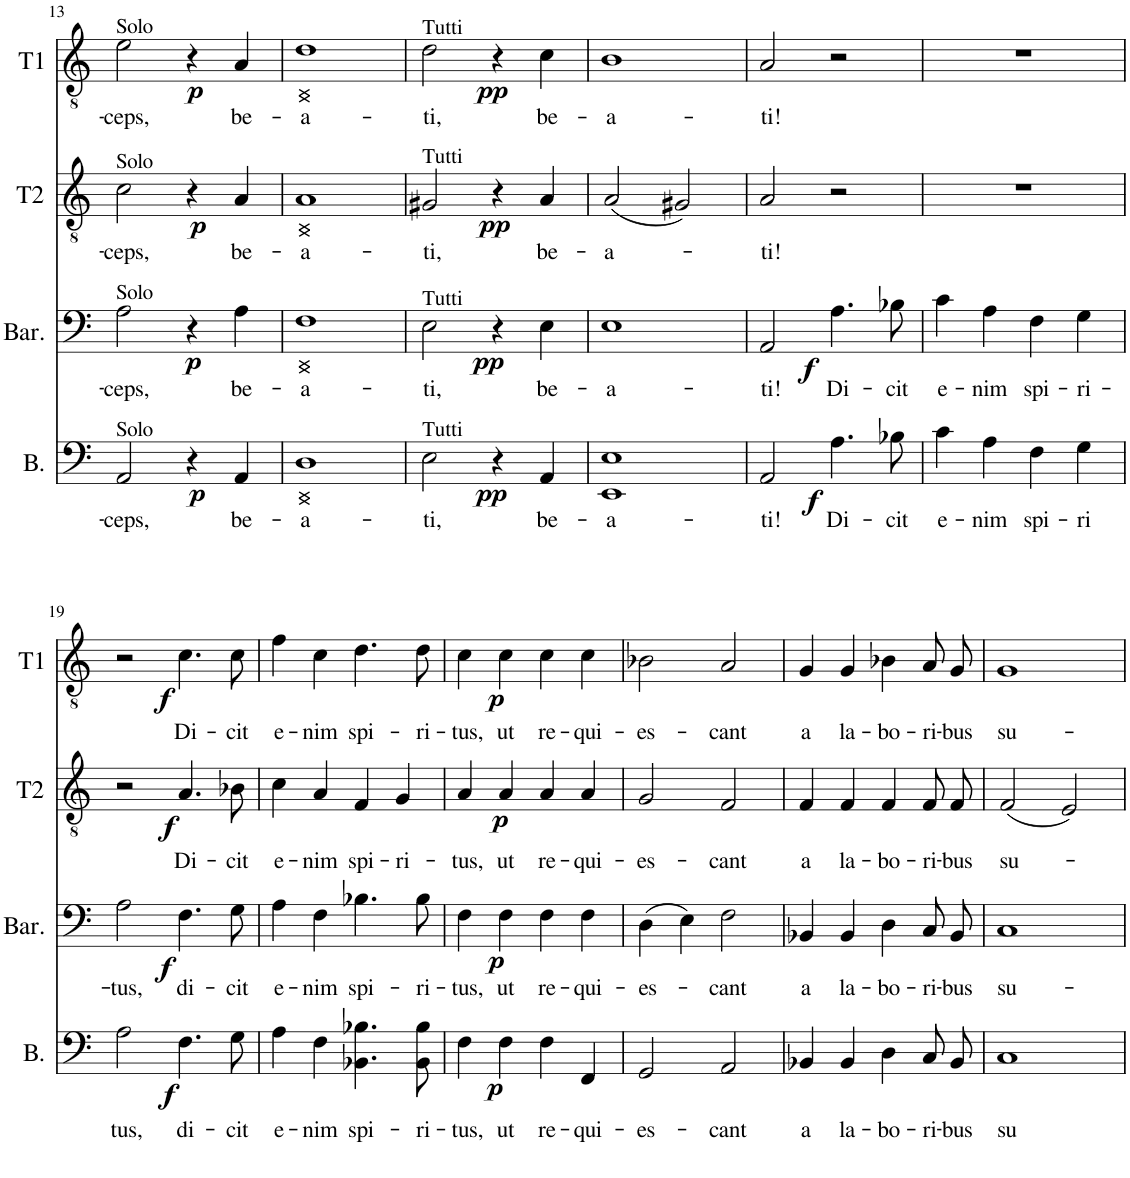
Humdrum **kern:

**kern	**text	**dynam	**kern	**text	**dynam	**kern	**text	**dynam	**kern	**text	**dynam
*part4	*part4	*part4	*part3	*part3	*part3	*part2	*part2	*part2	*part1	*part1	*part1
*staff4	*staff4	*staff4	*staff3	*staff3	*staff3	*staff2	*staff2	*staff2	*staff1	*staff1	*staff1
*I"Bass	*	*	*I"Baritone	*	*	*I"Tenor	*	*	*I"Tenor	*	*
*I'B.	*	*	*I'Bar.	*	*	*I'T2	*	*	*I'T1	*	*
!!LO:PB:g=z
*clefF4	*	*	*clefF4	*	*	*clefGv2	*	*	*clefGv2	*	*
*Trd7c12	*	*	*	*	*	*	*	*	*	*	*
*k[]	*	*	*k[]	*	*	*k[]	*	*	*k[]	*	*
*M4/4	*	*	*M4/4	*	*	*M4/4	*	*	*M4/4	*	*
*met(c)	*	*	*met(c)	*	*	*met(c)	*	*	*met(c)	*	*
=13	=13	=13	=13	=13	=13	=13	=13	=13	=13	=13	=13
!	!	!	!	!	!	!	!	!	!LO:TX:a:t=Solo	!	!
!	!	!	!	!	!	!LO:TX:a:t=Solo	!	!	!	!	!
!	!	!	!LO:TX:a:t=Solo	!	!	!	!	!	!	!	!
!LO:TX:a:t=Solo	!	!	!	!	!	!	!	!	!	!	!
!	!LO:LY:b	!	!	!LO:LY:b	!	!	!LO:LY:b	!	!	!LO:LY:b	!
2AA/	-ceps,	.	2A\	-ceps,	.	2c\	-ceps,	.	2e\	-ceps,	.
4r	.	.	4r	.	.	4r	.	.	4r	.	.
!	!LO:LY:b	!LO:DY:b	!	!LO:LY:b	!LO:DY:b	!	!LO:LY:b	!LO:DY:b	!	!LO:LY:b	!LO:DY:b
4AA/	be-	p	4A\	be-	p	4A/	be-	p	4A/	be-	p
=14	=14	=14	=14	=14	=14	=14	=14	=14	=14	=14	=14
!	!LO:LY:b	!LO:HP:b	!	!	!	!	!	!	!	!	!
!	!	!LO:HP:n=1:b	!	!LO:LY:b	!LO:HP:b	!	!	!	!	!	!
!	!	!	!	!	!LO:HP:n=1:b	!	!LO:LY:b	!LO:HP:b	!	!	!
!	!	!	!	!	!	!	!	!LO:HP:n=1:b	!	!LO:LY:b	!LO:HP:b
!	!	!	!	!	!	!	!	!	!	!	!LO:HP:n=1:b
1D	-a-	< >	1F	-a-	< >	1A	-a-	< >	1d	-a-	< >
.	.	[	.	.	[	.	.	[	.	.	[
=15	=15	=15	=15	=15	=15	=15	=15	=15	=15	=15	=15
!	!	!	!	!	!	!	!	!	!LO:TX:a:t=Tutti	!	!
!	!	!	!	!	!	!LO:TX:a:t=Tutti	!	!	!	!	!
!	!	!	!LO:TX:a:t=Tutti	!	!	!	!	!	!	!	!
!LO:TX:a:t=Tutti	!	!	!	!	!	!	!	!	!	!	!
!	!LO:LY:b	!	!	!LO:LY:b	!	!	!LO:LY:b	!	!	!LO:LY:b	!
2E\	-ti,	.	2E\	-ti,	.	2G#X/	-ti,	.	2d\	-ti,	.
4r	.	]	4r	.	]	4r	.	]	4r	.	]
!	!LO:LY:b	!LO:DY:b	!	!LO:LY:b	!LO:DY:b	!	!LO:LY:b	!LO:DY:b	!	!LO:LY:b	!LO:DY:b
4AA/	be-	pp	4E\	be-	pp	4A/	be-	pp	4c\	be-	pp
=16	=16	=16	=16	=16	=16	=16	=16	=16	=16	=16	=16
!	!LO:LY:b	!	!	!LO:LY:b	!	!	!LO:LY:b	!	!	!LO:LY:b	!
1EE 1E	-a-	.	1E	-a-	.	(2A/	-a-	.	1B	-a-	.
.	.	.	.	.	.	2G#X/)	.	.	.	.	.
=17	=17	=17	=17	=17	=17	=17	=17	=17	=17	=17	=17
!	!LO:LY:b	!	!	!LO:LY:b	!	!	!LO:LY:b	!	!	!LO:LY:b	!
2AA/	-ti!	.	2AA/	-ti!	.	2A/	-ti!	.	2A/	-ti!	.
!	!LO:LY:b	!LO:DY:b	!	!LO:LY:b	!LO:DY:b	!	!	!	!	!	!
4.A\	Di-	f	4.A\	Di-	f	2r	.	.	2r	.	.
!	!LO:LY:b	!	!	!LO:LY:b	!	!	!	!	!	!	!
8B-X\	-cit	.	8B-X\	-cit	.	.	.	.	.	.	.
=18	=18	=18	=18	=18	=18	=18	=18	=18	=18	=18	=18
!	!LO:LY:b	!	!	!LO:LY:b	!	!	!	!	!	!	!
4c\	e-	.	4c\	e-	.	1r	.	.	1r	.	.
!	!LO:LY:b	!	!	!LO:LY:b	!	!	!	!	!	!	!
4A\	-nim	.	4A\	-nim	.	.	.	.	.	.	.
!	!LO:LY:b	!	!	!LO:LY:b	!	!	!	!	!	!	!
4F\	spi-	.	4F\	spi-	.	.	.	.	.	.	.
!	!LO:LY:b	!	!	!LO:LY:b	!	!	!	!	!	!	!
4G\	-ri	.	4G\	-ri-	.	.	.	.	.	.	.
!!LO:LB:g=z
=19	=19	=19	=19	=19	=19	=19	=19	=19	=19	=19	=19
!	!LO:LY:b	!	!	!LO:LY:b	!	!	!	!	!	!	!
2A\	-tus,	.	2A\	-tus,	.	2r	.	.	2r	.	.
!	!LO:LY:b	!LO:DY:b	!	!LO:LY:b	!LO:DY:b	!	!LO:LY:b	!LO:DY:b	!	!LO:LY:b	!LO:DY:b
4.F\	di-	f	4.F\	di-	f	4.A/	Di-	f	4.c\	Di-	f
!	!LO:LY:b	!	!	!LO:LY:b	!	!	!LO:LY:b	!	!	!LO:LY:b	!
8G\	-cit	.	8G\	-cit	.	8B-X\	-cit	.	8c\	-cit	.
=20	=20	=20	=20	=20	=20	=20	=20	=20	=20	=20	=20
!	!LO:LY:b	!	!	!LO:LY:b	!	!	!LO:LY:b	!	!	!LO:LY:b	!
4A\	e-	.	4A\	e-	.	4c\	e-	.	4f\	e-	.
!	!LO:LY:b	!	!	!LO:LY:b	!	!	!LO:LY:b	!	!	!LO:LY:b	!
4F\	-nim	.	4F\	-nim	.	4A/	-nim	.	4c\	-nim	.
!	!LO:LY:b	!	!	!LO:LY:b	!	!	!LO:LY:b	!	!	!LO:LY:b	!
4.BB-X\ 4.B-X\	spi-	.	4.B-X\	spi-	.	4F/	spi-	.	4.d\	spi-	.
!	!	!	!	!	!	!	!LO:LY:b	!	!	!	!
.	.	.	.	.	.	4G/	-ri-	.	.	.	.
!	!LO:LY:b	!	!	!LO:LY:b	!	!	!	!	!	!LO:LY:b	!
8BB-\ 8B-\	-ri-	.	8B-\	-ri-	.	.	.	.	8d\	-ri-	.
=21	=21	=21	=21	=21	=21	=21	=21	=21	=21	=21	=21
!	!LO:LY:b	!	!	!LO:LY:b	!	!	!LO:LY:b	!	!	!LO:LY:b	!
4F\	-tus,	.	4F\	-tus,	.	4A/	-tus,	.	4c\	-tus,	.
!	!LO:LY:b	!LO:DY:b	!	!LO:LY:b	!LO:DY:b	!	!LO:LY:b	!LO:DY:b	!	!LO:LY:b	!LO:DY:b
4F\	ut	p	4F\	ut	p	4A/	ut	p	4c\	ut	p
!	!LO:LY:b	!	!	!LO:LY:b	!	!	!LO:LY:b	!	!	!LO:LY:b	!
4F\	re-	.	4F\	re-	.	4A/	re-	.	4c\	re-	.
!	!LO:LY:b	!	!	!LO:LY:b	!	!	!LO:LY:b	!	!	!LO:LY:b	!
4FF/	-qui-	.	4F\	-qui-	.	4A/	-qui-	.	4c\	-qui-	.
=22	=22	=22	=22	=22	=22	=22	=22	=22	=22	=22	=22
!	!LO:LY:b	!	!	!LO:LY:b	!	!	!LO:LY:b	!	!	!LO:LY:b	!
2GG/	-es-	.	(4D\	-es-	.	2G/	-es-	.	2B-X\	-es-	.
.	.	.	4E\)	.	.	.	.	.	.	.	.
!	!LO:LY:b	!	!	!LO:LY:b	!	!	!LO:LY:b	!	!	!LO:LY:b	!
2AA/	-cant	.	2F\	-cant	.	2F/	-cant	.	2A/	-cant	.
=23	=23	=23	=23	=23	=23	=23	=23	=23	=23	=23	=23
!	!LO:LY:b	!	!	!LO:LY:b	!	!	!LO:LY:b	!	!	!LO:LY:b	!
4BB-X/	a	.	4BB-X/	a	.	4F/	a	.	4G/	a	.
!	!LO:LY:b	!	!	!LO:LY:b	!	!	!LO:LY:b	!	!	!LO:LY:b	!
4BB-/	la-	.	4BB-/	la-	.	4F/	la-	.	4G/	la-	.
!	!LO:LY:b	!	!	!LO:LY:b	!	!	!LO:LY:b	!	!	!LO:LY:b	!
4D\	-bo-	.	4D\	-bo-	.	4F/	-bo-	.	4B-X\	-bo-	.
!	!LO:LY:b	!	!	!LO:LY:b	!	!	!LO:LY:b	!	!	!LO:LY:b	!
8C/L	-ri-	.	8C/L	-ri-	.	8F/L	-ri-	.	8A/L	-ri-	.
!	!LO:LY:b	!	!	!LO:LY:b	!	!	!LO:LY:b	!	!	!LO:LY:b	!
8BB-/J	-bus	.	8BB-/J	-bus	.	8F/J	-bus	.	8G/J	-bus	.
=24	=24	=24	=24	=24	=24	=24	=24	=24	=24	=24	=24
!	!LO:LY:b	!	!	!LO:LY:b	!	!	!LO:LY:b	!	!	!LO:LY:b	!
1C	su	.	1C	su-	.	(2F/	su-	.	1G	su-	.
.	.	.	.	.	.	2E/)	.	.	.	.	.
=	=	=	=	=	=	=	=	=	=	=	=
*-	*-	*-	*-	*-	*-	*-	*-	*-	*-	*-	*-
